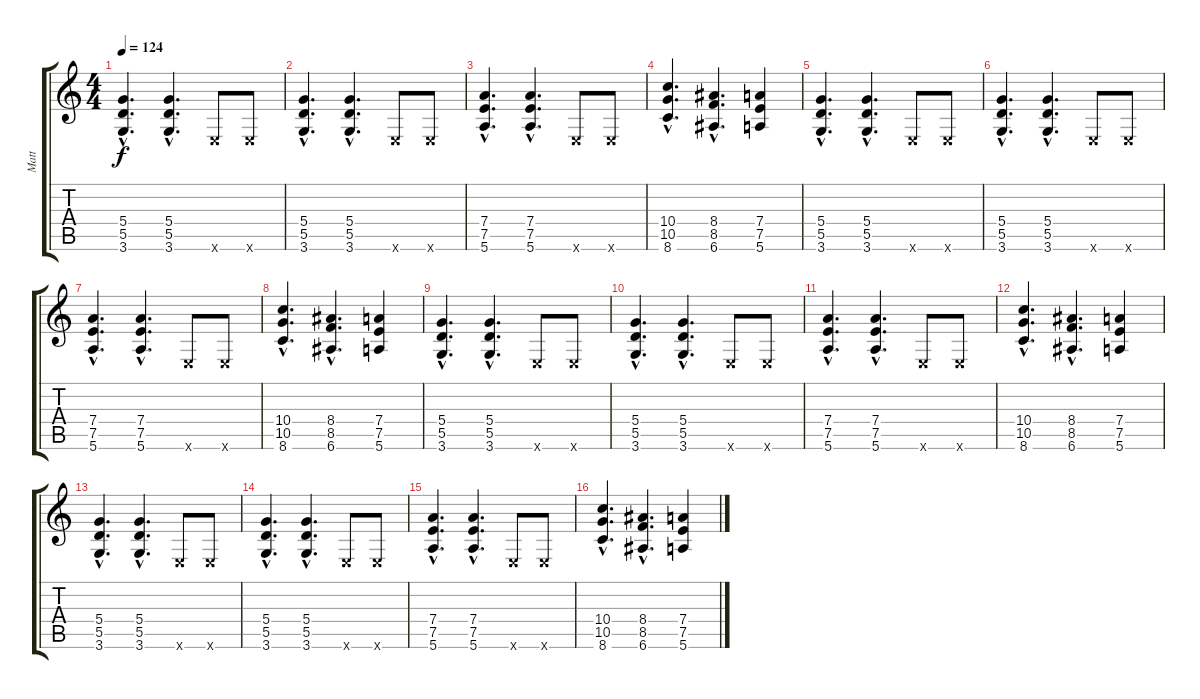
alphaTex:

\track ("Matt" "Matt") {instrument distortionguitar}
\staff {score tabs}
\tuning (E4 B3 G3 D3 A2 E2) {hide}
\ts (4 4)
\tempo 124
\clef g2
\ks c
(5.4{hac} 5.5{hac} 3.6{hac}).4{d dy f} (5.4{hac} 5.5{hac} 3.6{hac}).4{d} 0.6{x}.8 0.6{x}.8 |
(5.4{hac} 5.5{hac} 3.6{hac}).4{d} (5.4{hac} 5.5{hac} 3.6{hac}).4{d} 0.6{x}.8 0.6{x}.8 |
(7.4{hac} 7.5{hac} 5.6{hac}).4{d volume 11} (7.4{hac} 7.5{hac} 5.6{hac}).4{d} 0.6{x}.8 0.6{x}.8 |
(10.4{hac} 10.5{hac} 8.6{hac}).4{d} (8.4{hac} 8.5{hac} 6.6{hac}).4{d} (7.4 7.5 5.6).4 |
(5.4{hac} 5.5{hac} 3.6{hac}).4{d} (5.4{hac} 5.5{hac} 3.6{hac}).4{d} 0.6{x}.8 0.6{x}.8 |
(5.4{hac} 5.5{hac} 3.6{hac}).4{d} (5.4{hac} 5.5{hac} 3.6{hac}).4{d} 0.6{x}.8 0.6{x}.8 |
(7.4{hac} 7.5{hac} 5.6{hac}).4{d} (7.4{hac} 7.5{hac} 5.6{hac}).4{d} 0.6{x}.8 0.6{x}.8 |
(10.4{hac} 10.5{hac} 8.6{hac}).4{d} (8.4{hac} 8.5{hac} 6.6{hac}).4{d} (7.4 7.5 5.6).4 |
(5.4{hac} 5.5{hac} 3.6{hac}).4{d} (5.4{hac} 5.5{hac} 3.6{hac}).4{d} 0.6{x}.8 0.6{x}.8 |
(5.4{hac} 5.5{hac} 3.6{hac}).4{d} (5.4{hac} 5.5{hac} 3.6{hac}).4{d} 0.6{x}.8 0.6{x}.8 |
(7.4{hac} 7.5{hac} 5.6{hac}).4{d} (7.4{hac} 7.5{hac} 5.6{hac}).4{d} 0.6{x}.8 0.6{x}.8 |
(10.4{hac} 10.5{hac} 8.6{hac}).4{d} (8.4{hac} 8.5{hac} 6.6{hac}).4{d} (7.4 7.5 5.6).4 |
(5.4{hac} 5.5{hac} 3.6{hac}).4{d} (5.4{hac} 5.5{hac} 3.6{hac}).4{d} 0.6{x}.8 0.6{x}.8 |
(5.4{hac} 5.5{hac} 3.6{hac}).4{d} (5.4{hac} 5.5{hac} 3.6{hac}).4{d} 0.6{x}.8 0.6{x}.8 |
(7.4{hac} 7.5{hac} 5.6{hac}).4{d} (7.4{hac} 7.5{hac} 5.6{hac}).4{d} 0.6{x}.8 0.6{x}.8 |
(10.4{hac} 10.5{hac} 8.6{hac}).4{d} (8.4{hac} 8.5{hac} 6.6{hac}).4{d} (7.4 7.5 5.6).4
